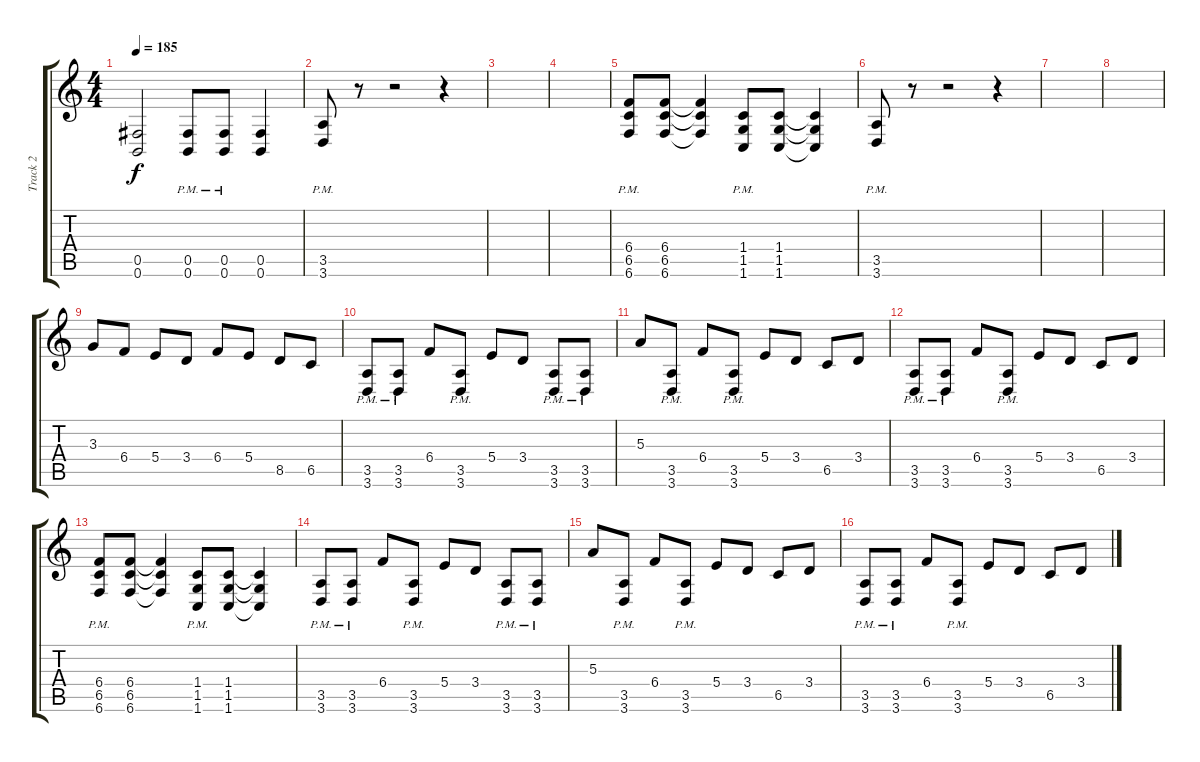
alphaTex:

\track ("Track 2" "Track 2") {instrument distortionguitar}
\staff {score tabs}
\tuning (Db4 Ab3 E3 B2 Gb2 B1) {hide}
\ts (4 4)
\tempo 185
\clef g2
\ks c
(0.5{t} 0.6{t}).2{dy f} (0.5{pm} 0.6{pm}).8 (0.5{pm} 0.6{pm}).8 (0.5 0.6).4 |
(3.5{pm} 3.6{pm}).8 r.8 r.2 r.4 |
|
|
(6.4{pm} 6.5{pm} 6.6{pm}).8 (6.4 6.5 6.6).8 (6.4{t} 6.5{t} 6.6{t}).4 (1.4{pm} 1.5{pm} 1.6{pm}).8 (1.4 1.5 1.6).8 (1.4{t} 1.5{t} 1.6{t}).4 |
(3.5{pm} 3.6{pm}).8 r.8 r.2 r.4 |
|
|
3.3.8 6.4.8 5.4.8 3.4.8 6.4.8 5.4.8 8.5.8 6.5.8 |
(3.5{pm} 3.6{pm}).8 (3.5{pm} 3.6{pm}).8 6.4.8 (3.5{pm} 3.6{pm}).8 5.4.8 3.4.8 (3.5{pm} 3.6{pm}).8 (3.5{pm} 3.6{pm}).8 |
5.3.8 (3.5{pm} 3.6{pm}).8 6.4.8 (3.5{pm} 3.6{pm}).8 5.4.8 3.4.8 6.5.8 3.4.8 |
(3.5{pm} 3.6{pm}).8 (3.5{pm} 3.6{pm}).8 6.4.8 (3.5{pm} 3.6{pm}).8 5.4.8 3.4.8 6.5.8 3.4.8 |
(6.4{pm} 6.5{pm} 6.6{pm}).8 (6.4 6.5 6.6).8 (6.4{t} 6.5{t} 6.6{t}).4 (1.4{pm} 1.5{pm} 1.6{pm}).8 (1.4 1.5 1.6).8 (1.4{t} 1.5{t} 1.6{t}).4 |
(3.5{pm} 3.6{pm}).8 (3.5{pm} 3.6{pm}).8 6.4.8 (3.5{pm} 3.6{pm}).8 5.4.8 3.4.8 (3.5{pm} 3.6{pm}).8 (3.5{pm} 3.6{pm}).8 |
5.3.8 (3.5{pm} 3.6{pm}).8 6.4.8 (3.5{pm} 3.6{pm}).8 5.4.8 3.4.8 6.5.8 3.4.8 |
(3.5{pm} 3.6{pm}).8 (3.5{pm} 3.6{pm}).8 6.4.8 (3.5{pm} 3.6{pm}).8 5.4.8 3.4.8 6.5.8 3.4.8
